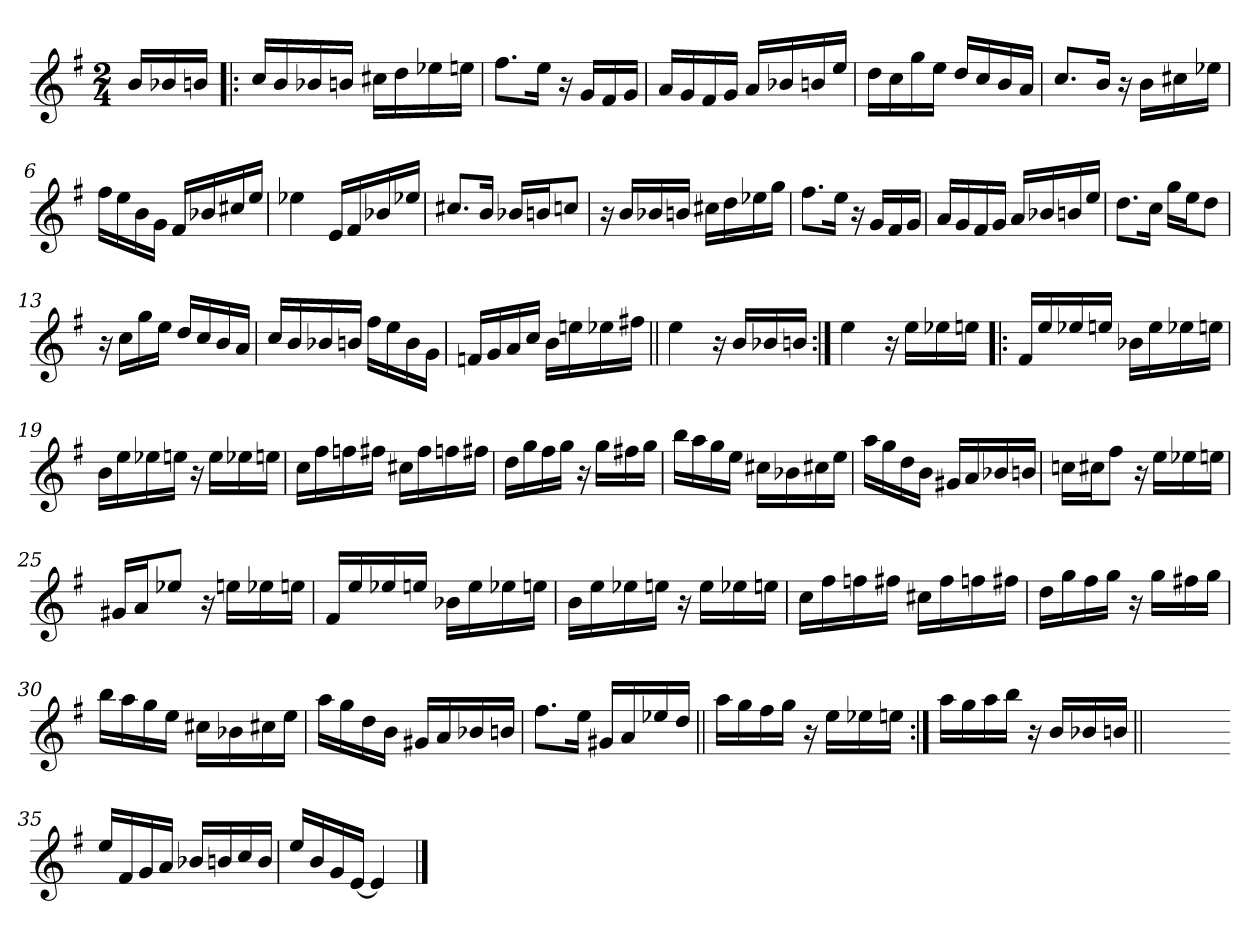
**kern
*part1
*staff1
*clefG2
*k[f#]
*G:
*M2/4
=
16b/LL
16b-X/
16bn/JJ
=1!|:
16cc/LL
16b/
16b-X/
16bn/JJ
16cc#X\LL
16dd\
16ee-X\
16een\JJ
=2
8.ff#\L
16ee\Jk
16r
16g/LL
16f#/
16g/JJ
=3
16a/LL
16g/
16f#/
16g/JJ
16a/LL
16b-X/
16bn/
16ee/JJ
!!LO:LB:g=z
=4
16dd\LL
16cc\
16gg\
16ee\JJ
16dd/LL
16cc/
16b/
16a/JJ
=5
8.cc/L
16b/Jk
16r
16b\LL
16cc#X\
16ee-X\JJ
=6
16ff#\LL
16ee\
16b\
16g\JJ
16f#/LL
16b-X/
16cc#X/
16ee/JJ
=7
4ee-X\
16e/LL
16f#/
16b-X/
16ee-X/JJ
!!LO:LB:g=z
=8
8.cc#X/L
16b/Jk
16b-X/LL
16bn/J
8ccn/J
=9
16r
16b/LL
16b-X/
16bn/JJ
16cc#X\LL
16dd\
16ee-X\
16gg\JJ
=10
8.ff#\L
16ee\Jk
16r
16g/LL
16f#/
16g/JJ
=11
16a/LL
16g/
16f#/
16g/JJ
16a/LL
16b-X/
16bn/
16ee/JJ
!!LO:LB:g=z
=12
8.dd\L
16cc\Jk
16gg\LL
16ee\J
8dd\J
=13
16r
16cc\LL
16gg\
16ee\JJ
16dd/LL
16cc/
16b/
16a/JJ
=14
16cc/LL
16b/
16b-X/
16bn/JJ
16ff#\LL
16ee\
16b\
16g\JJ
=15
16fn/LL
16g/
16a/
16cc/JJ
16b\LL
16een\
16ee-X\
16ff#X\JJ
!!LO:LB:g=z
=16||
4ee\
16r
16b/LL
16b-X/
16bn/JJ
=17:|!
4ee\
16r
16ee\LL
16ee-X\
16een\JJ
=18!|:
16f#/LL
16ee/
16ee-X/
16een/JJ
16b-X\LL
16ee\
16ee-X\
16een\JJ
=19
16b\LL
16ee\
16ee-X\
16een\JJ
16r
16ee\LL
16ee-X\
16een\JJ
!!LO:LB:g=z
=20
16cc\LL
16ff#\
16ffn\
16ff#X\JJ
16cc#X\LL
16ff#\
16ffn\
16ff#X\JJ
=21
16dd\LL
16gg\
16ff#\
16gg\JJ
16r
16gg\LL
16ff#X\
16gg\JJ
=22
16bb\LL
16aa\
16gg\
16ee\JJ
16cc#X\LL
16b-X\
16cc#X\
16ee\JJ
=23
16aa\LL
16gg\
16dd\
16b\JJ
16g#X/LL
16a/
16b-X/
16bn/JJ
!!LO:LB:g=z
=24
16ccn\LL
16cc#X\J
8ff#\J
16r
16ee\LL
16ee-X\
16een\JJ
=25
16g#X/LL
16a/J
8ee-X/J
16r
16een\LL
16ee-X\
16een\JJ
=26
16f#/LL
16ee/
16ee-X/
16een/JJ
16b-X\LL
16ee\
16ee-X\
16een\JJ
=27
16b\LL
16ee\
16ee-X\
16een\JJ
16r
16ee\LL
16ee-X\
16een\JJ
!!LO:LB:g=z
=28
16cc\LL
16ff#\
16ffn\
16ff#X\JJ
16cc#X\LL
16ff#\
16ffn\
16ff#X\JJ
=29
16dd\LL
16gg\
16ff#\
16gg\JJ
16r
16gg\LL
16ff#X\
16gg\JJ
=30
16bb\LL
16aa\
16gg\
16ee\JJ
16cc#X\LL
16b-X\
16cc#X\
16ee\JJ
=31
16aa\LL
16gg\
16dd\
16b\JJ
16g#X/LL
16a/
16b-X/
16bn/JJ
!!LO:LB:g=z
=32
8.ff#\L
16ee\Jk
16g#X/LL
16a/
16ee-X/
16dd/JJ
=33||
16aa\LL
16gg\
16ff#\
16gg\JJ
16r
16ee\LL
16ee-X\
16een\JJ
=34:|!
16aa\LL
16gg\
16aa\
16bb\JJ
16r
16b/LL
16b-X/
16bn/JJ
=34X341||
2ryy
!!LO:LB:g=z
=35-
16ee/LL
16f#/
16g/
16a/JJ
16b-X/LL
16bn/
16cc/
16b/JJ
=36
16ee/LL
16b/
16g/
[16e/JJ
4e/]
==
*-
